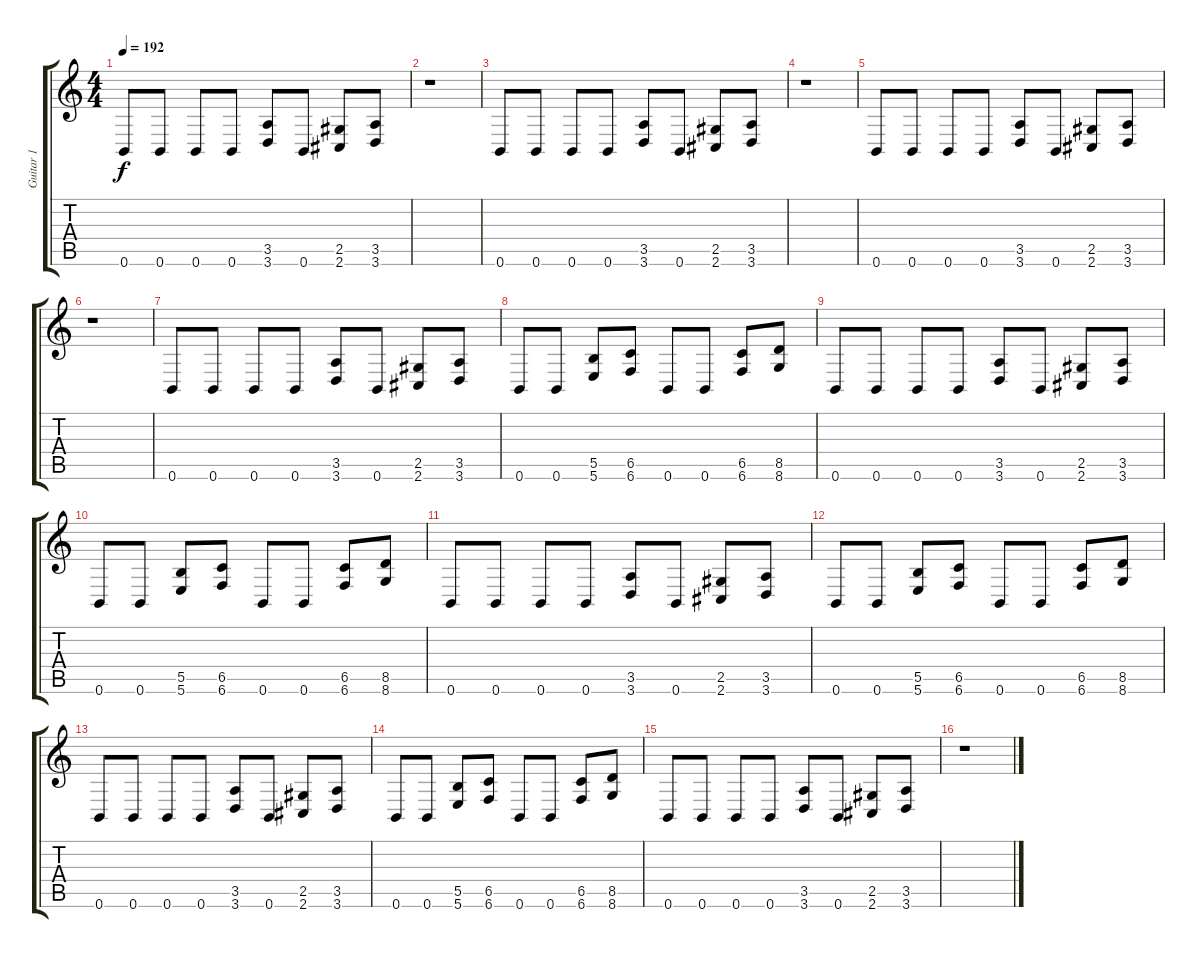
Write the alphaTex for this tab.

\track ("Guitar 1" "Guitar 1") {instrument overdrivenguitar}
\staff {score tabs}
\tuning (Db4 Ab3 E3 B2 Gb2 B1) {hide}
\ts (4 4)
\tempo 192
\clef g2
\ks c
0.6.8{dy f} 0.6.8 0.6.8 0.6.8 (3.5 3.6).8 0.6.8 (2.5 2.6).8 (3.5 3.6).8 |
r.1 |
0.6.8 0.6.8 0.6.8 0.6.8 (3.5 3.6).8 0.6.8 (2.5 2.6).8 (3.5 3.6).8 |
r.1 |
0.6.8 0.6.8 0.6.8 0.6.8 (3.5 3.6).8 0.6.8 (2.5 2.6).8 (3.5 3.6).8 |
r.1 |
0.6.8 0.6.8 0.6.8 0.6.8 (3.5 3.6).8 0.6.8 (2.5 2.6).8 (3.5 3.6).8 |
0.6.8 0.6.8 (5.5 5.6).8 (6.5 6.6).8 0.6.8 0.6.8 (6.5 6.6).8 (8.5 8.6).8 |
0.6.8 0.6.8 0.6.8 0.6.8 (3.5 3.6).8 0.6.8 (2.5 2.6).8 (3.5 3.6).8 |
0.6.8 0.6.8 (5.5 5.6).8 (6.5 6.6).8 0.6.8 0.6.8 (6.5 6.6).8 (8.5 8.6).8 |
0.6.8 0.6.8 0.6.8 0.6.8 (3.5 3.6).8 0.6.8 (2.5 2.6).8 (3.5 3.6).8 |
0.6.8 0.6.8 (5.5 5.6).8 (6.5 6.6).8 0.6.8 0.6.8 (6.5 6.6).8 (8.5 8.6).8 |
0.6.8 0.6.8 0.6.8 0.6.8 (3.5 3.6).8 0.6.8 (2.5 2.6).8 (3.5 3.6).8 |
0.6.8 0.6.8 (5.5 5.6).8 (6.5 6.6).8 0.6.8 0.6.8 (6.5 6.6).8 (8.5 8.6).8 |
0.6.8 0.6.8 0.6.8 0.6.8 (3.5 3.6).8 0.6.8 (2.5 2.6).8 (3.5 3.6).8 |
r.1
